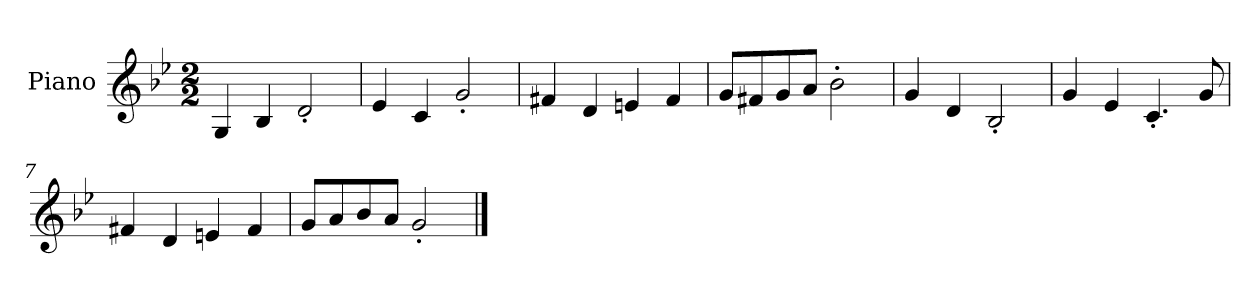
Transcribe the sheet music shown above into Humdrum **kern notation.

**kern
*part1
*staff1
*I"Piano
*I'Pno.
*clefG2
*k[b-e-]
*M2/2
*MM120
=1
4G/
4B-/
2d'/
=2
4e-/
4c/
2g'/
=3
4f#X/
4d/
4en/
4f#/
=4
8g/L
8f#X/
8g/
8a/J
2b-'\
=5
4g/
4d/
2B-'/
=6
4g/
4e-/
4.c'/
8g/
=7
4f#X/
4d/
4en/
4f#/
=8
8g/L
8a/
8b-/
8a/J
2g'/
==
*-
